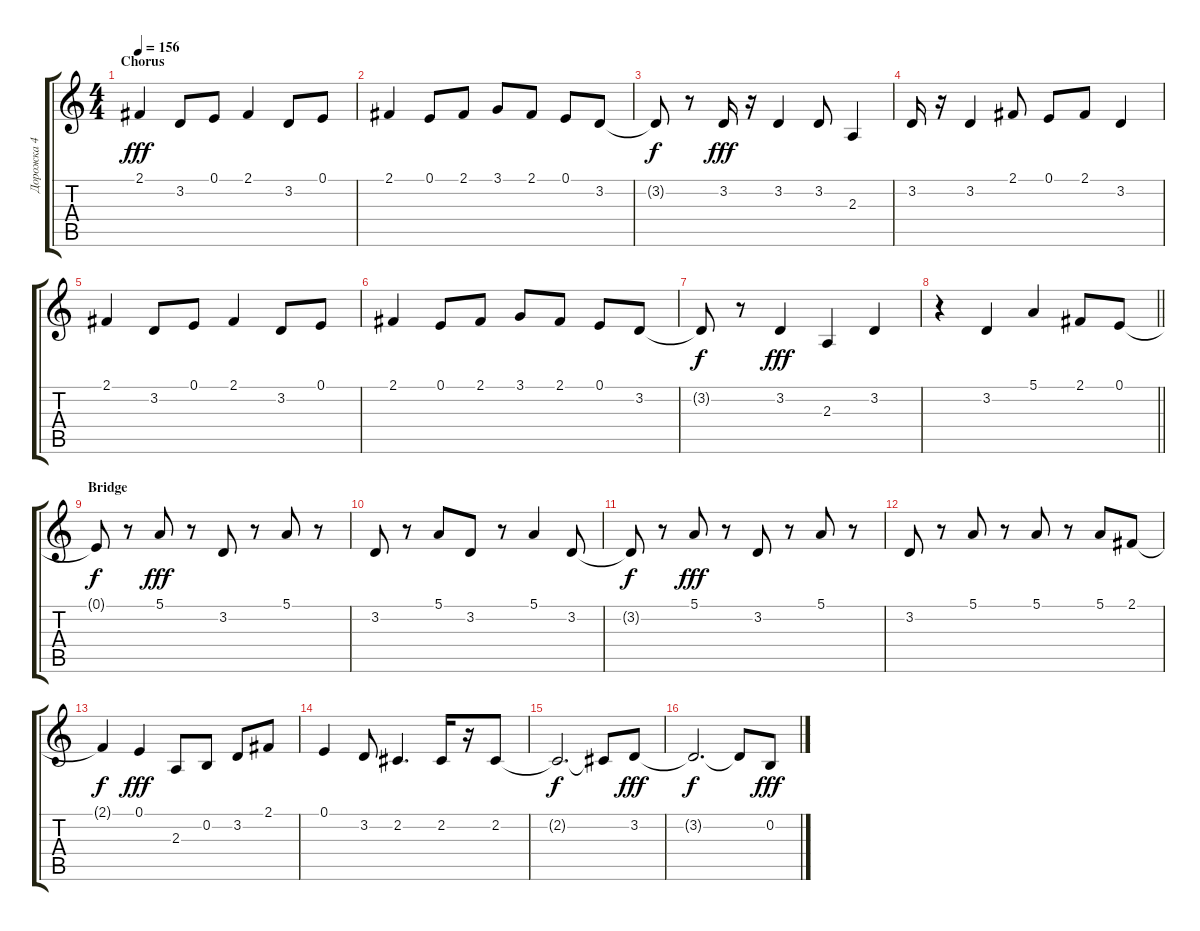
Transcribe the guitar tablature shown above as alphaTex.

\track ("Дорожка 4" "Дорожка 4") {instrument altosax}
\staff {score tabs}
\tuning (E4 B3 G3 D3 A2 E2) {hide}
\ts (4 4)
\section ("" "Chorus")
\tempo 156
\clef g2
\ks c
2.1.4{dy fff} 3.2.8 0.1.8 2.1.4 3.2.8 0.1.8 |
2.1.4 0.1.8 2.1.8 3.1.8 2.1.8 0.1.8 3.2.8 |
3.2{t}.8{dy f} r.8 3.2.16{dy fff} r.16 3.2.4 3.2.8 2.3.4 |
3.2.16 r.16 3.2.4 2.1.8 0.1.8 2.1.8 3.2.4 |
2.1.4 3.2.8 0.1.8 2.1.4 3.2.8 0.1.8 |
2.1.4 0.1.8 2.1.8 3.1.8 2.1.8 0.1.8 3.2.8 |
3.2{t}.8{dy f} r.8 3.2.4{dy fff} 2.3.4 3.2.4 |
\barLineRight lightlight
r.4 3.2.4 5.1.4 2.1.8 0.1.8 |
\section ("" "Bridge")
0.1{t}.8{dy f} r.8 5.1.8{dy fff} r.8 3.2.8 r.8 5.1.8 r.8 |
3.2.8 r.8 5.1.8 3.2.8 r.8 5.1.4 3.2.8 |
3.2{t}.8{dy f} r.8 5.1.8{dy fff} r.8 3.2.8 r.8 5.1.8 r.8 |
3.2.8 r.8 5.1.8 r.8 5.1.8 r.8 5.1.8 2.1.8 |
2.1{t}.4{dy f} 0.1.4{dy fff} 2.3.8 0.2.8 3.2.8 2.1.8 |
0.1.4 3.2.8 2.2.4{d} 2.2.16 r.16 2.2.8 |
2.2{t}.2{d dy f} 2.2{t}.8 3.2.8{dy fff} |
3.2{t}.2{d dy f} 3.2{t}.8 0.2.8{dy fff}
